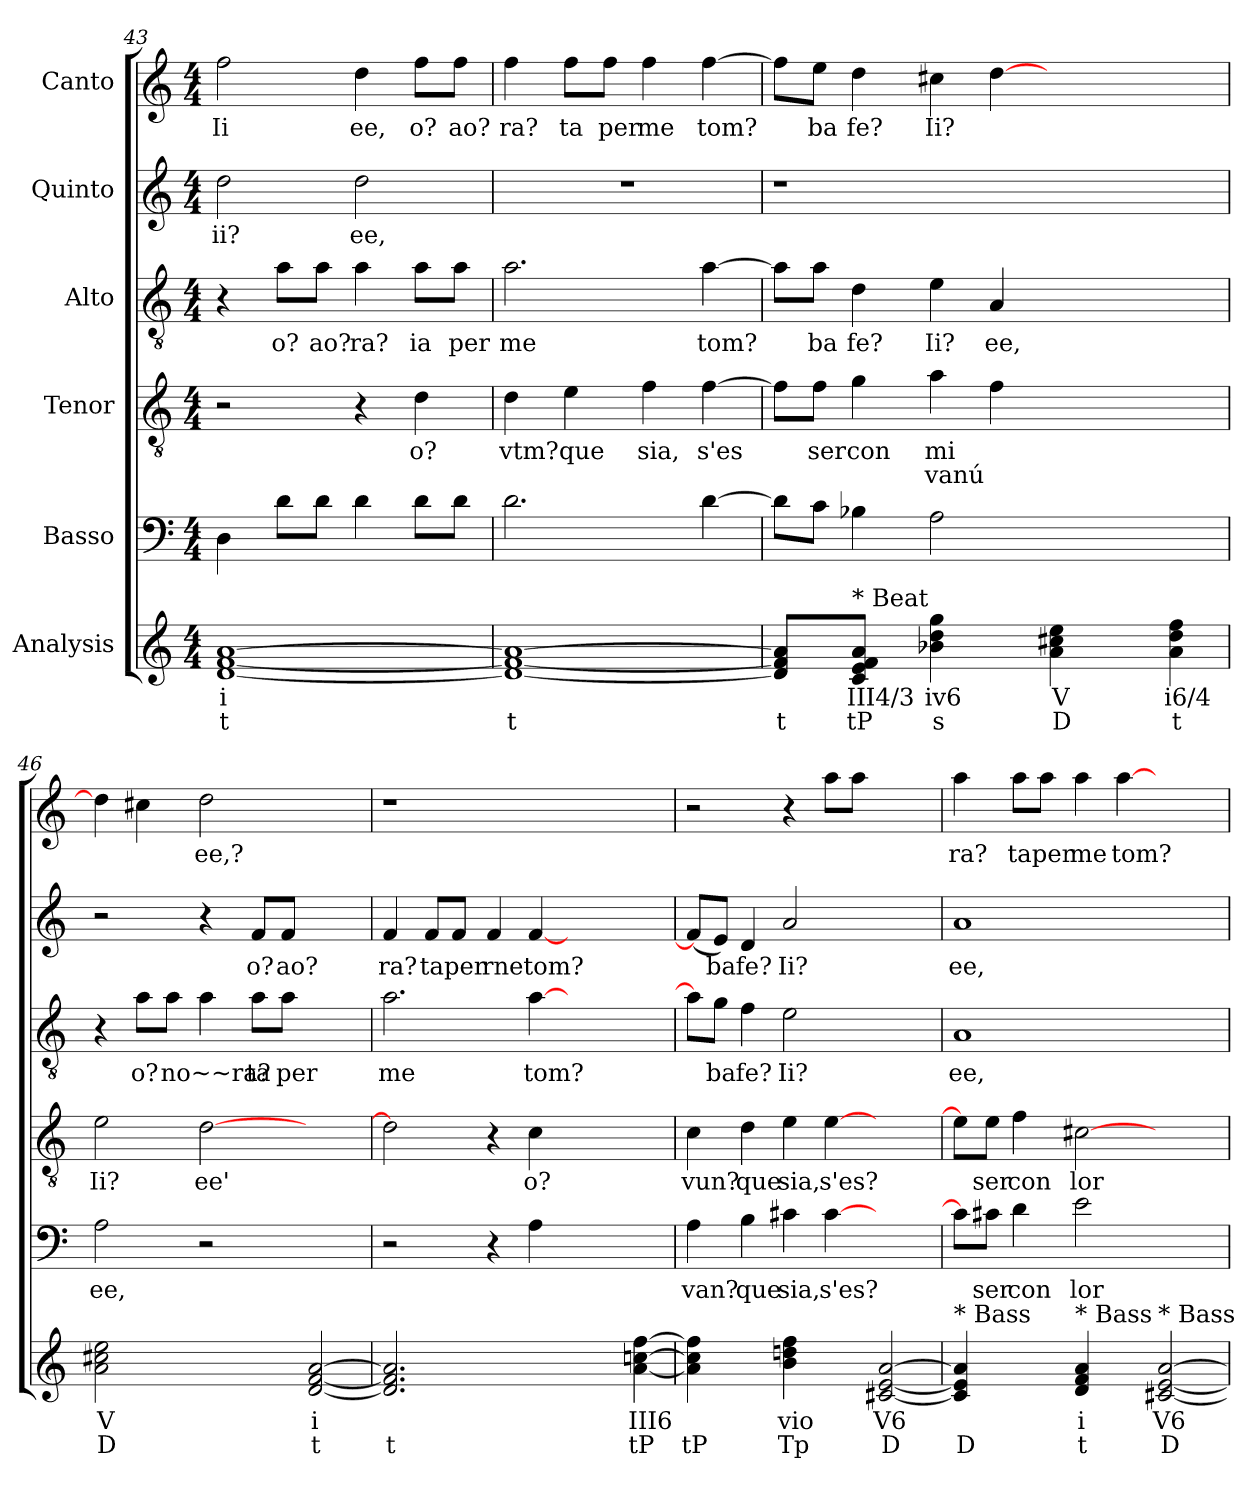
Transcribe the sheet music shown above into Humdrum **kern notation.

**kern	**text	**text	**kern	**text	**kern	**text	**text	**kern	**text	**kern	**text	**kern	**text
*part6	*part6	*part6	*part5	*part5	*part4	*part4	*part4	*part3	*part3	*part2	*part2	*part1	*part1
*staff6	*staff6	*staff6	*staff5	*staff5	*staff4	*staff4	*staff4	*staff3	*staff3	*staff2	*staff2	*staff1	*staff1
*I"Analysis	*	*	*I"Basso	*	*I"Tenor	*	*	*I"Alto	*	*I"Quinto	*	*I"Canto	*
*	*	*	*clefF4	*	*clefGv2	*	*	*clefGv2	*	*clefG2	*	*clefG2	*
*k[]	*	*	*k[]	*	*k[]	*	*	*k[]	*	*k[]	*	*k[]	*
*M4/4	*	*	*M4/4	*	*M4/4	*	*	*M4/4	*	*M4/4	*	*M4/4	*
=43	=43	=43	=43	=43	=43	=43	=43	=43	=43	=43	=43	=43	=43
!	!	!	!	!	!	!	!	!	!	!	!LO:LY:b	!	!
!	!	!	!	!	!	!	!	!	!	!	!	!	!LO:LY:b
[1d [1f [1a	i	t	4D\	.	2r	.	.	4r	.	2dd\	ii?	2ff\	Ii
!	!	!	!	!	!	!	!	!	!LO:LY:b	!	!	!	!
.	.	.	8d\L	.	.	.	.	8a\L	o?	.	.	.	.
!	!	!	!	!	!	!	!	!	!LO:LY:b	!	!	!	!
.	.	.	8d\J	.	.	.	.	8a\J	ao?	.	.	.	.
!	!	!	!	!	!	!	!	!	!LO:LY:b	!	!	!	!
!	!	!	!	!	!	!	!	!	!	!	!LO:LY:b	!	!
!	!	!	!	!	!	!	!	!	!	!	!	!	!LO:LY:b
.	.	.	4d\	.	4r	.	.	4a\	ra?	2dd\	ee,	4dd\	ee,
!	!	!	!	!	!	!LO:LY:b	!	!	!	!	!	!	!
!	!	!	!	!	!	!	!	!	!LO:LY:b	!	!	!	!
!	!	!	!	!	!	!	!	!	!	!	!	!	!LO:LY:b
.	.	.	8d\L	.	4d\	o?	.	8a\L	ia	.	.	8ff\L	o?
!	!	!	!	!	!	!	!	!	!LO:LY:b	!	!	!	!
!	!	!	!	!	!	!	!	!	!	!	!	!	!LO:LY:b
.	.	.	8d\J	.	.	.	.	8a\J	per	.	.	8ff\J	ao?
=44	=44	=44	=44	=44	=44	=44	=44	=44	=44	=44	=44	=44	=44
!	!	!	!	!	!	!LO:LY:b	!	!	!	!	!	!	!
!	!	!	!	!	!	!	!	!	!LO:LY:b	!	!	!	!
!	!	!	!	!	!	!	!	!	!	!	!	!	!LO:LY:b
1d_ 1f_ 1a_	.	t	2.d\	.	4d\	vtm?	.	2.a\	me	1r	.	4ff\	ra?
!	!	!	!	!	!	!LO:LY:b	!	!	!	!	!	!	!
!	!	!	!	!	!	!	!	!	!	!	!	!	!LO:LY:b
.	.	.	.	.	4e\	que	.	.	.	.	.	8ff\L	ta
!	!	!	!	!	!	!	!	!	!	!	!	!	!LO:LY:b
.	.	.	.	.	.	.	.	.	.	.	.	8ff\J	per
!	!	!	!	!	!	!LO:LY:b	!	!	!	!	!	!	!
!	!	!	!	!	!	!	!	!	!	!	!	!	!LO:LY:b
.	.	.	.	.	4f\	sia,	.	.	.	.	.	4ff\	me
!	!	!	!	!	!	!LO:LY:b	!	!	!	!	!	!	!
!	!	!	!	!	!	!	!	!	!LO:LY:b	!	!	!	!
!	!	!	!	!	!	!	!	!	!	!	!	!	!LO:LY:b
.	.	.	[4d\	.	[4f\	s'es	.	[4a\	tom?	.	.	[4ff\	tom?
=45	=45	=45	=45	=45	=45	=45	=45	=45	=45	=45	=45	=45	=45
8d] 8f] 8a]L	.	t	8d\L]	.	8f\L]	.	.	8a\L]	.	1r	.	8ff\L]	.
!	!	!	!	!	!	!LO:LY:b	!	!	!	!	!	!	!
!	!	!	!	!	!	!	!	!	!LO:LY:b	!	!	!	!
!	!	!	!	!	!	!	!	!	!	!	!	!	!LO:LY:b
8ryy	.	.	8c\J	.	8f\J	ser	.	8a\J	ba	.	.	8ee\J	ba
!	!	!	!	!	!	!LO:LY:b	!	!	!	!	!	!	!
!	!	!	!	!	!	!	!	!	!LO:LY:b	!	!	!	!
!LO:TX:a:t=* Beat	!	!	!	!	!	!	!	!	!	!	!	!	!
!	!	!	!	!	!	!	!	!	!	!	!	!	!LO:LY:b
8c 8e 8f 8aJ	III4/3	tP	4B-X\	.	4g\	con	.	4d\	fe?	.	.	4dd\	fe?
8ryy	.	.	.	.	.	.	.	.	.	.	.	.	.
!	!	!	!	!	!	!LO:LY:b	!LO:LY:b	!	!	!	!	!	!
!	!	!	!	!	!	!	!	!	!LO:LY:b	!	!	!	!
!	!	!	!	!	!	!	!	!	!	!	!	!	!LO:LY:b
4b-X 4dd 4gg	iv6	s	2A\	.	4a\	mi	vanú	4e\	Ii?	.	.	4cc#X\	Ii?
!	!	!	!	!	!	!	!	!	!LO:LY:b	!	!	!	!
4ryy	.	.	.	.	4f\	.	.	4A/	ee,	.	.	[4dd\	.
4a 4cc#X 4ee	V	D	2.ryy	.	2.ryy	.	.	2.ryy	.	2.ryy	.	2.ryy	.
4ryy	.	.	.	.	.	.	.	.	.	.	.	.	.
4a 4dd 4ff	i6/4	t	.	.	.	.	.	.	.	.	.	.	.
=46	=46	=46	=46	=46	=46	=46	=46	=46	=46	=46	=46	=46	=46
!	!	!	!	!LO:LY:b	!	!	!	!	!	!	!	!	!
!	!	!	!	!	!	!LO:LY:b	!	!	!	!	!	!	!
2a 2cc#X 2ee	V	D	2A\	ee,	2e\	Ii?	.	4r	.	2r	.	4dd\]	.
!	!	!	!	!	!	!	!	!	!LO:LY:b	!	!	!	!
.	.	.	.	.	.	.	.	8a\L	o?	.	.	4cc#X\	.
!	!	!	!	!	!	!	!	!	!LO:LY:b	!	!	!	!
.	.	.	.	.	.	.	.	8a\J	no~~ra?	.	.	.	.
!	!	!	!	!	!	!LO:LY:b	!	!	!	!	!	!	!
!	!	!	!	!	!	!	!	!	!	!	!	!	!LO:LY:b
2ryy	.	.	2r	.	[2d\	ee'	.	4a\	.	4r	.	2dd\	ee,?
!	!	!	!	!	!	!	!	!	!LO:LY:b	!	!	!	!
!	!	!	!	!	!	!	!	!	!	!	!LO:LY:b	!	!
.	.	.	.	.	.	.	.	8a\L	ta	8f/L	o?	.	.
!	!	!	!	!	!	!	!	!	!LO:LY:b	!	!	!	!
!	!	!	!	!	!	!	!	!	!	!	!LO:LY:b	!	!
.	.	.	.	.	.	.	.	8a\J	per	8f/J	ao?	.	.
[2d [2f [2a	i	t	2ryy	.	2ryy	.	.	2ryy	.	2ryy	.	2ryy	.
=47	=47	=47	=47	=47	=47	=47	=47	=47	=47	=47	=47	=47	=47
!	!	!	!	!	!	!	!	!	!LO:LY:b	!	!	!	!
!	!	!	!	!	!	!	!	!	!	!	!LO:LY:b	!	!
2.d] 2.f] 2.a]	.	t	2r	.	2d\]	.	.	2.a\	me	4f/	ra?	1r	.
!	!	!	!	!	!	!	!	!	!	!	!LO:LY:b	!	!
.	.	.	.	.	.	.	.	.	.	8f/L	ta	.	.
!	!	!	!	!	!	!	!	!	!	!	!LO:LY:b	!	!
.	.	.	.	.	.	.	.	.	.	8f/J	per	.	.
!	!	!	!	!	!	!	!	!	!	!	!LO:LY:b	!	!
.	.	.	4r	.	4r	.	.	.	.	4f/	rne	.	.
!	!	!	!	!	!	!LO:LY:b	!	!	!	!	!	!	!
!	!	!	!	!	!	!	!	!	!LO:LY:b	!	!	!	!
!	!	!	!	!	!	!	!	!	!	!	!LO:LY:b	!	!
2.ryy	.	.	4A\	.	4c\	o?	.	[4a\	tom?	[4f/	tom?	.	.
.	.	.	2.ryy	.	2.ryy	.	.	2.ryy	.	2.ryy	.	2.ryy	.
[4a [4ccn [4ff	III6	tP	.	.	.	.	.	.	.	.	.	.	.
=48	=48	=48	=48	=48	=48	=48	=48	=48	=48	=48	=48	=48	=48
!	!	!	!	!LO:LY:b	!	!	!	!	!	!	!	!	!
!	!	!	!	!	!	!LO:LY:b	!	!	!	!	!	!	!
4a] 4cc] 4ff]	.	tP	4A\	van?	4c\	vun?	.	8a\L]	.	(<8f/L]	.	2r	.
!	!	!	!	!	!	!	!	!	!LO:LY:b	!	!	!	!
!	!	!	!	!	!	!	!	!	!	!	!LO:LY:b	!	!
.	.	.	.	.	.	.	.	8g\J	ba	8e/J)	ba	.	.
!	!	!	!	!LO:LY:b	!	!	!	!	!	!	!	!	!
!	!	!	!	!	!	!LO:LY:b	!	!	!	!	!	!	!
!	!	!	!	!	!	!	!	!	!LO:LY:b	!	!	!	!
!	!	!	!	!	!	!	!	!	!	!	!LO:LY:b	!	!
4ryy	.	.	4B\	que	4d\	que	.	4f\	fe?	4d/	fe?	.	.
!	!	!	!	!LO:LY:b	!	!	!	!	!	!	!	!	!
!	!	!	!	!	!	!LO:LY:b	!	!	!	!	!	!	!
!	!	!	!	!	!	!	!	!	!LO:LY:b	!	!	!	!
!	!	!	!	!	!	!	!	!	!	!	!LO:LY:b	!	!
4b 4ddn 4ff	vio	Tp	4c#X\	sia,	4e\	sia,	.	2e\	Ii?	2a/	Ii?	4r	.
!	!	!	!	!LO:LY:b	!	!	!	!	!	!	!	!	!
!	!	!	!	!	!	!LO:LY:b	!	!	!	!	!	!	!
4ryy	.	.	[4c#\	s'es?	[4e\	s'es?	.	.	.	.	.	8aa\L	.
.	.	.	.	.	.	.	.	.	.	.	.	8aa\J	.
[2c#X [2e [2a	V6	D	2ryy	.	2ryy	.	.	2ryy	.	2ryy	.	2ryy	.
=49	=49	=49	=49	=49	=49	=49	=49	=49	=49	=49	=49	=49	=49
!	!	!	!	!	!	!	!	!	!LO:LY:b	!	!	!	!
!	!	!	!	!	!	!	!	!	!	!	!LO:LY:b	!	!
!LO:TX:a:t=* Bass	!	!	!	!	!	!	!	!	!	!	!	!	!
!	!	!	!	!	!	!	!	!	!	!	!	!	!LO:LY:b
4c#] 4e] 4a]	.	D	8c#\L]	.	8e\L]	.	.	1A	ee,	1a	ee,	4aa\	ra?
!	!	!	!	!LO:LY:b	!	!	!	!	!	!	!	!	!
!	!	!	!	!	!	!LO:LY:b	!	!	!	!	!	!	!
.	.	.	8c#X\J	ser	8e\J	ser	.	.	.	.	.	.	.
!	!	!	!	!LO:LY:b	!	!	!	!	!	!	!	!	!
!	!	!	!	!	!	!LO:LY:b	!	!	!	!	!	!	!
!	!	!	!	!	!	!	!	!	!	!	!	!	!LO:LY:b
4ryy	.	.	4d\	con	4f\	con	.	.	.	.	.	8aa\L	ta
!	!	!	!	!	!	!	!	!	!	!	!	!	!LO:LY:b
.	.	.	.	.	.	.	.	.	.	.	.	8aa\J	per
!	!	!	!	!LO:LY:b	!	!	!	!	!	!	!	!	!
!	!	!	!	!	!	!LO:LY:b	!	!	!	!	!	!	!
!LO:TX:a:t=* Bass	!	!	!	!	!	!	!	!	!	!	!	!	!
!	!	!	!	!	!	!	!	!	!	!	!	!	!LO:LY:b
4d 4f 4a	i	t	2e\	lor	[2c#X\	lor	.	.	.	.	.	4aa\	me
!	!	!	!	!	!	!	!	!	!	!	!	!	!LO:LY:b
4ryy	.	.	.	.	.	.	.	.	.	.	.	[4aa\	tom?
!LO:TX:a:t=* Bass	!	!	!	!	!	!	!	!	!	!	!	!	!
[2c#X [2e [2a	V6	D	2ryy	.	2ryy	.	.	2ryy	.	2ryy	.	2ryy	.
=	=	=	=	=	=	=	=	=	=	=	=	=	=
*-	*-	*-	*-	*-	*-	*-	*-	*-	*-	*-	*-	*-	*-
